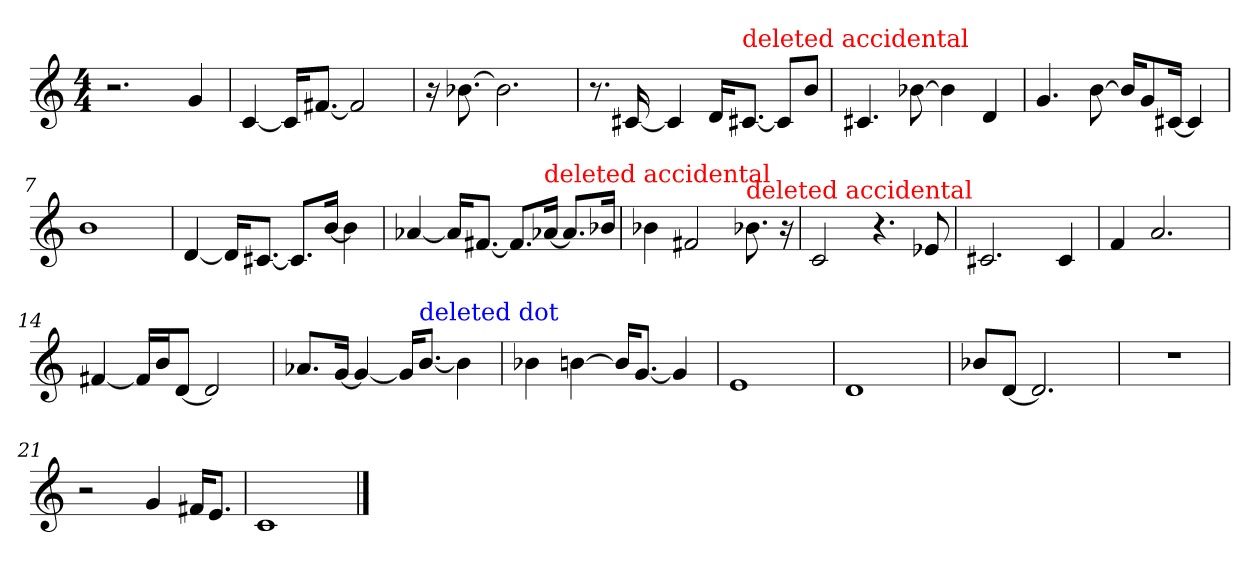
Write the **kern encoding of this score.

**kern
*part1
*staff1
*clefG2
*M4/4
=1
2.r
4g
=2
[4c
16c/KL]
[8.f#X/J
2f#]
=3
16r
[8.b-X
2.b-]
=4
8.r
[16c#X
4c#]
16d/KL
!LO:TX:color=#FF0000:t=deleted accidental
[8.c#Xi/J
8c#/L]
8b/J
=5
4.c#X
[8b-X
4b-]
4d
=6
4.g
[8b
16b/KL]
8g/
[16c#X/Jk
4c#]
=7
1b
=8
[4d
16d/KL]
[8.c#X/J
8.c#/L]
[16b/Jk
4b]
=9
[4a-X
16a-/KL]
[8.f#X/J
8.f#/L]
!LO:TX:color=#FF0000:t=deleted accidental
[16a-Xi/Jk
8.a-/L]
16b-X/Jk
=10
4b-X
2f#X
!LO:TX:color=#FF0000:t=deleted accidental
8.b-Xi
16r
=11
2c
4.r
8e-X
=12
2.c#X
4c#
=13
4f
2.a
=14
[4f#X
16f#/LL]
16b/J
[8d/J
2d]
=15
8.a-X/L
[16g/Jk
4g_
16g/KL]
!LO:TX:color=#0000FF:t=deleted dot
[8.bj/J
4b]
=16
4b-X
[4bn
16b/KL]
[8.g/J
4g]
=17
1e
=18
1d
=19
8b-X/L
[8d/J
2.d]
=20
1r
=21
2r
4g
16f#X/KL
8.e/J
=22
1c
==
*-
